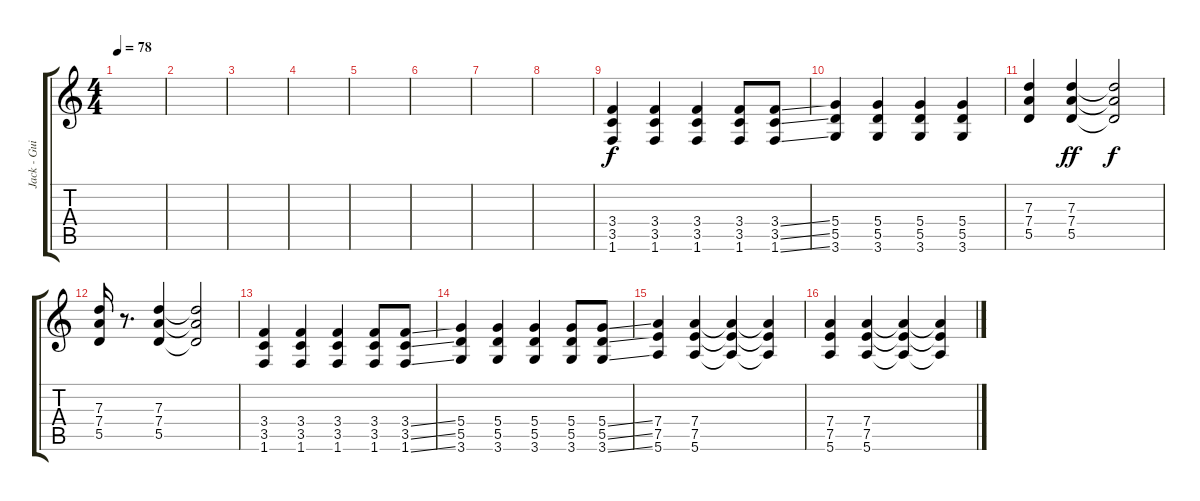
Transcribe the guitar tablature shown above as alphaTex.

\track ("Jack - Guitar" "Jack - Gui") {instrument distortionguitar}
\staff {score tabs}
\tuning (E4 B3 G3 D3 A2 E2) {hide}
\ts (4 4)
\tempo 78
\clef g2
\ks c
|
|
|
|
|
|
|
|
(3.4 3.5 1.6).4 (3.4 3.5 1.6).4 (3.4 3.5 1.6).4 (3.4 3.5 1.6).8 (3.4{ss} 3.5{ss} 1.6{ss}).8 |
(5.4 5.5 3.6).4 (5.4 5.5 3.6).4 (5.4 5.5 3.6).4 (5.4 5.5 3.6).4 |
(7.3 7.4 5.5).4 (7.3 7.4 5.5).4{dy ff} (7.3{t} 7.4{t} 5.5{t}).2{dy f} |
(7.3 7.4 5.5).16 r.8{d} (7.3 7.4 5.5).4 (7.3{t} 7.4{t} 5.5{t}).2 |
(3.4 3.5 1.6).4 (3.4 3.5 1.6).4 (3.4 3.5 1.6).4 (3.4 3.5 1.6).8 (3.4{ss} 3.5{ss} 1.6{ss}).8 |
(5.4 5.5 3.6).4 (5.4 5.5 3.6).4 (5.4 5.5 3.6).4 (5.4 5.5 3.6).8 (5.4{ss} 5.5{ss} 3.6{ss}).8 |
(7.4 7.5 5.6).4 (7.4 7.5 5.6).4 (7.4{t} 7.5{t} 5.6{t}).4 (7.4{t} 7.5{t} 5.6{t}).4 |
(7.4 7.5 5.6).4 (7.4 7.5 5.6).4 (7.4{t} 7.5{t} 5.6{t}).4 (7.4{t} 7.5{t} 5.6{t}).4
